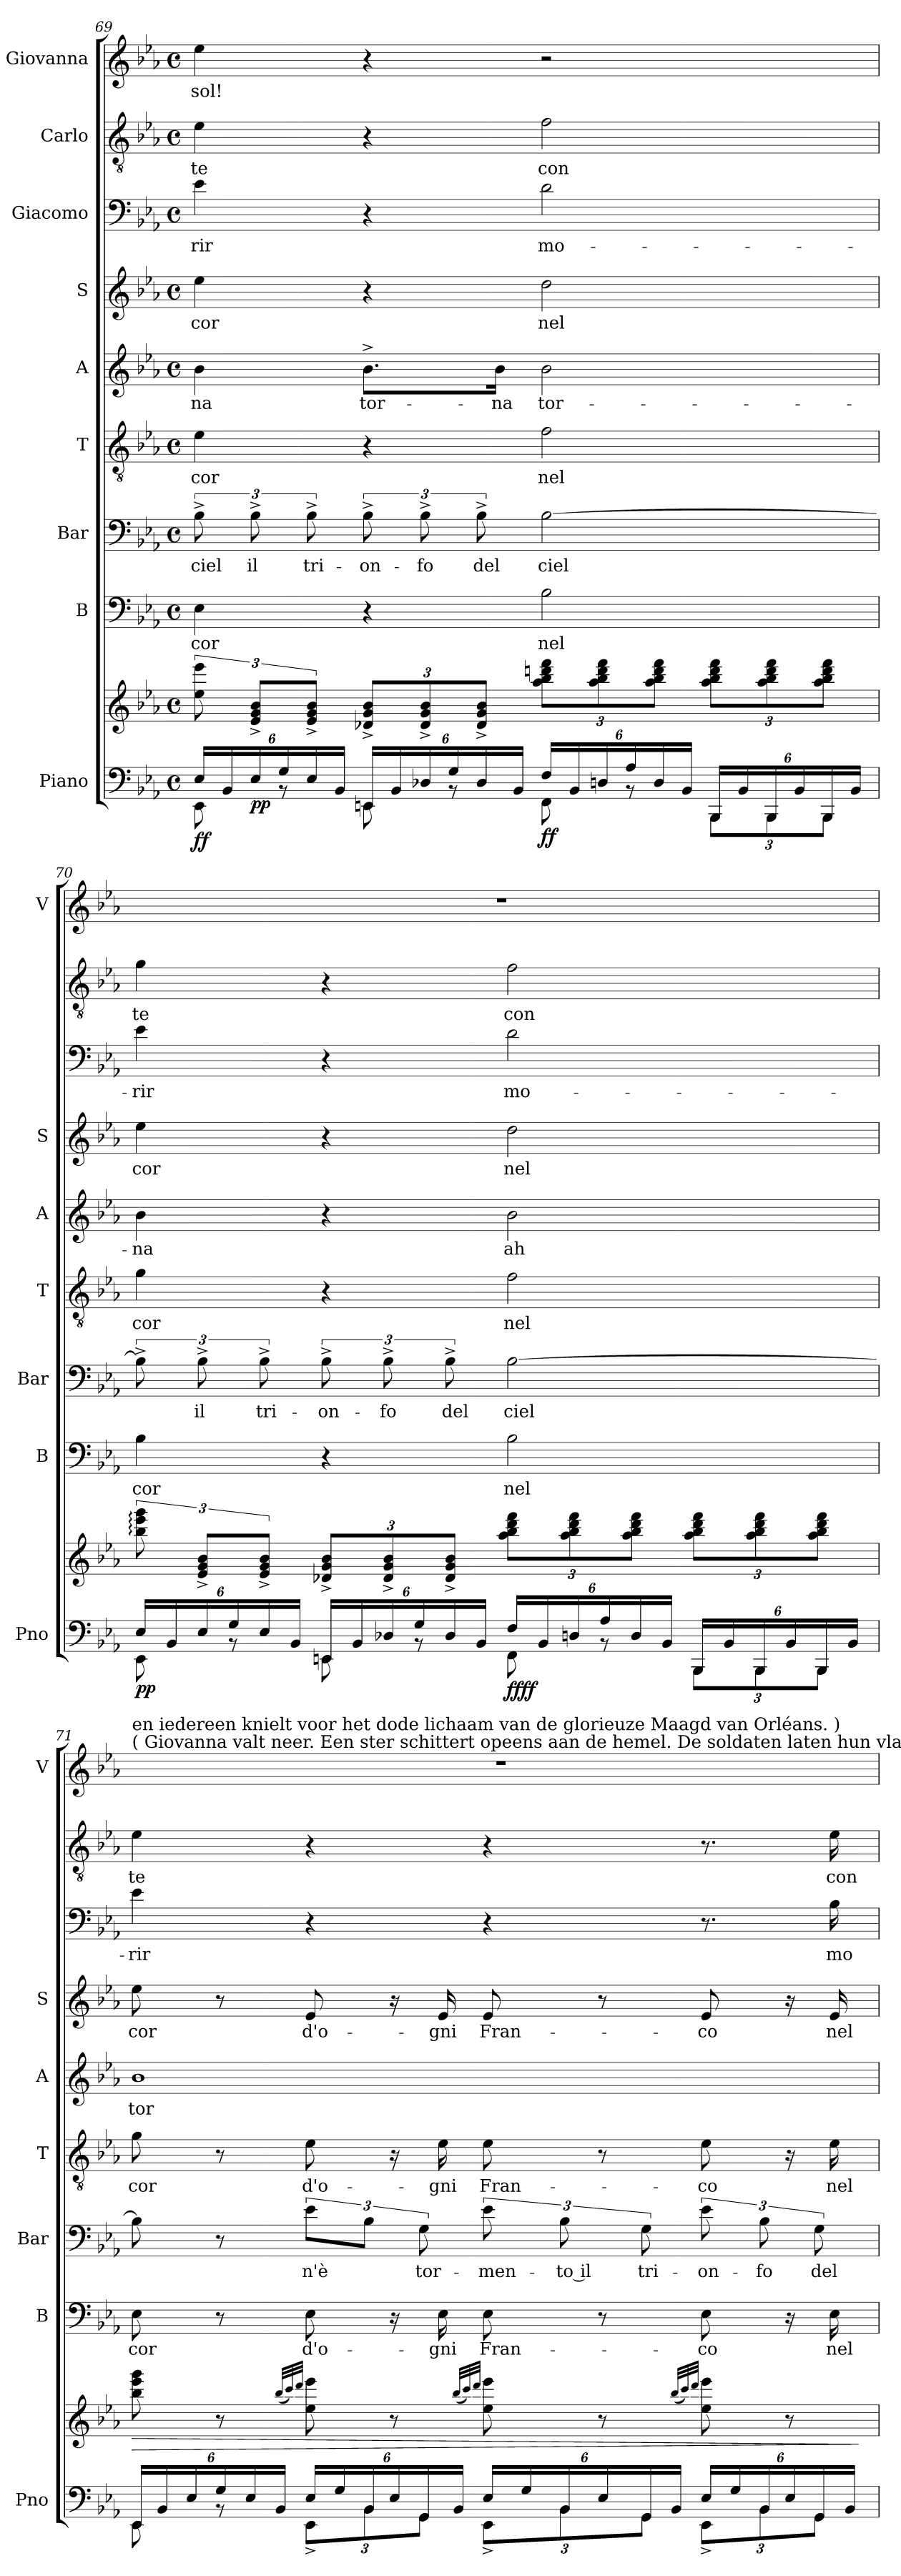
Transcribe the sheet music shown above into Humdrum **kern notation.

**kern	**kern	**dynam	**kern	**text	**kern	**text	**kern	**text	**kern	**text	**kern	**text	**kern	**text	**kern	**text	**kern	**text
*part9	*part9	*part9	*part8	*part8	*part7	*part7	*part6	*part6	*part5	*part5	*part4	*part4	*part3	*part3	*part2	*part2	*part1	*part1
*staff10	*staff9	*staff9/10	*staff8	*staff8	*staff7	*staff7	*staff6	*staff6	*staff5	*staff5	*staff4	*staff4	*staff3	*staff3	*staff2	*staff2	*staff1	*staff1
*I"Piano	*	*	*I"B	*	*I"Bar	*	*I"T	*	*I"A	*	*I"S	*	*I"Giacomo	*	*I"Carlo	*	*I"Giovanna	*
*I'Pno	*	*	*I'B	*	*I'Bar	*	*I'T	*	*I'A	*	*I'S	*	*	*	*	*	*I'V	*
*clefF4	*clefG2	*	*clefF4	*	*clefF4	*	*clefGv2	*	*clefG2	*	*clefG2	*	*clefF4	*	*clefGv2	*	*clefG2	*
*k[b-e-a-]	*k[b-e-a-]	*	*k[b-e-a-]	*	*k[b-e-a-]	*	*k[b-e-a-]	*	*k[b-e-a-]	*	*k[b-e-a-]	*	*k[b-e-a-]	*	*k[b-e-a-]	*	*k[b-e-a-]	*
*M4/4	*M4/4	*	*M4/4	*	*M4/4	*	*M4/4	*	*M4/4	*	*M4/4	*	*M4/4	*	*M4/4	*	*M4/4	*
*met(c)	*met(c)	*	*met(c)	*	*met(c)	*	*met(c)	*	*met(c)	*	*met(c)	*	*met(c)	*	*met(c)	*	*met(c)	*
*Xbrackettup	*	*	*	*	*	*	*	*	*	*	*	*	*	*	*	*	*	*
=69	=69	=69	=69	=69	=69	=69	=69	=69	=69	=69	=69	=69	=69	=69	=69	=69	=69	=69
*^	*	*	*	*	*	*	*	*	*	*	*	*	*	*	*	*	*	*
!	!	!	!LO:DY:b=2	!	!	!	!	!	!	!	!	!	!	!	!	!	!	!	!
!	!	!	!LO:DY:n=1:b	!	!	!	!	!	!	!	!	!	!	!	!	!	!	!	!
24E-/LL	8EE-\	12ee-\ 12eee-\	f f	4E-\	cor	12B-^\	ciel	4e-\	cor	4b-\	-na	4ee-\	cor	4e-\	-rir	4e-\	te	4ee-\	sol!
24BB-/	.	.	.	.	.	.	.	.	.	.	.	.	.	.	.	.	.	.	.
!	!	!	!LO:DY:n=2:b=2	!	!	!	!	!	!	!	!	!	!	!	!	!	!	!	!
!	!	!	!LO:DY:n=3:b	!	!	!	!	!	!	!	!	!	!	!	!	!	!	!	!
24E-/	.	12e-/^ 12g/^ 12b-/^L	p p	.	.	12B-^\	il	.	.	.	.	.	.	.	.	.	.	.	.
24G/	8rBB	.	.	.	.	.	.	.	.	.	.	.	.	.	.	.	.	.	.
24E-/	.	12e-/^ 12g/^ 12b-/^J	.	.	.	12B-^\	tri-	.	.	.	.	.	.	.	.	.	.	.	.
24BB-/JJ	.	.	.	.	.	.	.	.	.	.	.	.	.	.	.	.	.	.	.
*	*	*Xbrackettup	*	*	*	*	*	*	*	*	*	*	*	*	*	*	*	*	*
24EEn/LL	8EE\	12d-X/^ 12g/^ 12b-/^L	.	4r	.	12B-^\	-on-	4r	.	8.b-^\L	tor-	4r	.	4r	.	4r	.	4r	.
24BB-/	.	.	.	.	.	.	.	.	.	.	.	.	.	.	.	.	.	.	.
24D-X/	.	12d-/^ 12g/^ 12b-/^	.	.	.	12B-^\	-fo	.	.	.	.	.	.	.	.	.	.	.	.
24G/	8rBB	.	.	.	.	.	.	.	.	.	.	.	.	.	.	.	.	.	.
24D-/	.	12d-/^ 12g/^ 12b-/^J	.	.	.	12B-^\	del	.	.	.	.	.	.	.	.	.	.	.	.
.	.	.	.	.	.	.	.	.	.	16b-\Jk	-na	.	.	.	.	.	.	.	.
24BB-/JJ	.	.	.	.	.	.	.	.	.	.	.	.	.	.	.	.	.	.	.
!	!	!	!LO:DY:n=4:b=2	!	!	!	!	!	!	!	!	!	!	!	!	!	!	!	!
!	!	!	!LO:DY:n=5:b	!	!	!	!	!	!	!	!	!	!	!	!	!	!	!	!
24F/LL	8FF\	12aa-\ 12bb-\ 12dddn\ 12fff\L	f f	2B-\	nel	[2B-\	ciel	2f\	nel	2b-\	tor-	2dd\	nel	2d\	mo-	2f\	con	2r	.
24BB-/	.	.	.	.	.	.	.	.	.	.	.	.	.	.	.	.	.	.	.
24Dn/	.	12aa-\ 12bb-\ 12ddd\ 12fff\	.	.	.	.	.	.	.	.	.	.	.	.	.	.	.	.	.
24A-/	8rBB	.	.	.	.	.	.	.	.	.	.	.	.	.	.	.	.	.	.
24D/	.	12aa-\ 12bb-\ 12ddd\ 12fff\J	.	.	.	.	.	.	.	.	.	.	.	.	.	.	.	.	.
24BB-/JJ	.	.	.	.	.	.	.	.	.	.	.	.	.	.	.	.	.	.	.
24BBB-/LL	12BBB-\L	12aa-\ 12bb-\ 12ddd\ 12fff\L	.	.	.	.	.	.	.	.	.	.	.	.	.	.	.	.	.
24BB-/	.	.	.	.	.	.	.	.	.	.	.	.	.	.	.	.	.	.	.
24BBB-/	12BBB-\	12aa-\ 12bb-\ 12ddd\ 12fff\	.	.	.	.	.	.	.	.	.	.	.	.	.	.	.	.	.
24BB-/	.	.	.	.	.	.	.	.	.	.	.	.	.	.	.	.	.	.	.
24BBB-/	12BBB-\J	12aa-\ 12bb-\ 12ddd\ 12fff\J	.	.	.	.	.	.	.	.	.	.	.	.	.	.	.	.	.
24BB-/JJ	.	.	.	.	.	.	.	.	.	.	.	.	.	.	.	.	.	.	.
!!LO:PB:g=z
=70	=70	=70	=70	=70	=70	=70	=70	=70	=70	=70	=70	=70	=70	=70	=70	=70	=70	=70	=70
*	*	*brackettup	*	*	*	*	*	*	*	*	*	*	*	*	*	*	*	*	*
!	!	!	!LO:DY:b=2	!	!	!	!	!	!	!	!	!	!	!	!	!	!	!	!
!	!	!	!LO:DY:n=1:b	!	!	!	!	!	!	!	!	!	!	!	!	!	!	!	!
24E-/LL	8EE-\	12bb-\: 12eee-\: 12ggg\:	p p	4B-\	cor	12B-^\]	.	4g\	cor	4b-\	-na	4ee-\	cor	4e-\	-rir	4g\	te	1r	.
24BB-/	.	.	.	.	.	.	.	.	.	.	.	.	.	.	.	.	.	.	.
24E-/	.	12e-/^ 12g/^ 12b-/^L	.	.	.	12B-^\	il	.	.	.	.	.	.	.	.	.	.	.	.
24G/	8rBB	.	.	.	.	.	.	.	.	.	.	.	.	.	.	.	.	.	.
24E-/	.	12e-/^ 12g/^ 12b-/^J	.	.	.	12B-^\	tri-	.	.	.	.	.	.	.	.	.	.	.	.
24BB-/JJ	.	.	.	.	.	.	.	.	.	.	.	.	.	.	.	.	.	.	.
*	*	*Xbrackettup	*	*	*	*	*	*	*	*	*	*	*	*	*	*	*	*	*
24EEn/LL	8EE\	12d-X/^ 12g/^ 12b-/^L	.	4r	.	12B-^\	-on-	4r	.	4r	.	4r	.	4r	.	4r	.	.	.
24BB-/	.	.	.	.	.	.	.	.	.	.	.	.	.	.	.	.	.	.	.
24D-X/	.	12d-/^ 12g/^ 12b-/^	.	.	.	12B-^\	-fo	.	.	.	.	.	.	.	.	.	.	.	.
24G/	8rBB	.	.	.	.	.	.	.	.	.	.	.	.	.	.	.	.	.	.
24D-/	.	12d-/^ 12g/^ 12b-/^J	.	.	.	12B-^\	del	.	.	.	.	.	.	.	.	.	.	.	.
24BB-/JJ	.	.	.	.	.	.	.	.	.	.	.	.	.	.	.	.	.	.	.
!	!	!	!LO:DY:n=2:b=2	!	!	!	!	!	!	!	!	!	!	!	!	!	!	!	!
!	!	!	!LO:DY:n=3:b	!	!	!	!	!	!	!	!	!	!	!	!	!	!	!	!
24F/LL	8FF\	12aa-\ 12bb-\ 12ddd\ 12fff\L	ff ff	2B-\	nel	[2B-\	ciel	2f\	nel	2b-\	ah	2dd\	nel	2d\	mo-	2f\	con	.	.
24BB-/	.	.	.	.	.	.	.	.	.	.	.	.	.	.	.	.	.	.	.
24Dn/	.	12aa-\ 12bb-\ 12ddd\ 12fff\	.	.	.	.	.	.	.	.	.	.	.	.	.	.	.	.	.
24A-/	8rBB	.	.	.	.	.	.	.	.	.	.	.	.	.	.	.	.	.	.
24D/	.	12aa-\ 12bb-\ 12ddd\ 12fff\J	.	.	.	.	.	.	.	.	.	.	.	.	.	.	.	.	.
24BB-/JJ	.	.	.	.	.	.	.	.	.	.	.	.	.	.	.	.	.	.	.
24BBB-/LL	12BBB-\L	12aa-\ 12bb-\ 12ddd\ 12fff\L	.	.	.	.	.	.	.	.	.	.	.	.	.	.	.	.	.
24BB-/	.	.	.	.	.	.	.	.	.	.	.	.	.	.	.	.	.	.	.
24BBB-/	12BBB-\	12aa-\ 12bb-\ 12ddd\ 12fff\	.	.	.	.	.	.	.	.	.	.	.	.	.	.	.	.	.
24BB-/	.	.	.	.	.	.	.	.	.	.	.	.	.	.	.	.	.	.	.
24BBB-/	12BBB-\J	12aa-\ 12bb-\ 12ddd\ 12fff\J	.	.	.	.	.	.	.	.	.	.	.	.	.	.	.	.	.
24BB-/JJ	.	.	.	.	.	.	.	.	.	.	.	.	.	.	.	.	.	.	.
!!LO:PB:g=z
=71	=71	=71	=71	=71	=71	=71	=71	=71	=71	=71	=71	=71	=71	=71	=71	=71	=71	=71	=71
!	!	!	!	!	!	!	!	!	!	!	!	!	!	!	!	!	!	!LO:TX:a:t=( Giovanna valt neer. Een ster schittert opeens aan de hemel. De soldaten laten hun vlaggen zakken	!
!	!	!	!	!	!	!	!	!	!	!	!	!	!	!	!	!	!	!LO:TX:a:t=en iedereen knielt voor het dode lichaam van de glorieuze Maagd van Orléans. )	!
!	!	!	!LO:HP:b	!	!	!	!	!	!	!	!	!	!	!	!	!	!	!	!
24EE-/LL	8EE-\	8bb-\ 8eee-\ 8ggg\	>	8E-\	cor	8B-\]	.	8g\	cor	1b-	tor-	8ee-\	cor	4e-\	-rir	4e-\	te	1r	.
24BB-/	.	.	.	.	.	.	.	.	.	.	.	.	.	.	.	.	.	.	.
24E-/	.	.	.	.	.	.	.	.	.	.	.	.	.	.	.	.	.	.	.
24G/	8rBB	8r	.	8r	.	8r	.	8r	.	.	.	8r	.	.	.	.	.	.	.
24E-/	.	.	.	.	.	.	.	.	.	.	.	.	.	.	.	.	.	.	.
24BB-/JJ	.	.	.	.	.	.	.	.	.	.	.	.	.	.	.	.	.	.	.
.	.	(32qbb-/LLL	.	.	.	.	.	.	.	.	.	.	.	.	.	.	.	.	.
.	.	32qccc/)	.	.	.	.	.	.	.	.	.	.	.	.	.	.	.	.	.
.	.	32qddd/JJJ	.	.	.	.	.	.	.	.	.	.	.	.	.	.	.	.	.
24E-/LL	12EE-^\L	8ee-\ 8eee-\	.	8E-\	d'o-	12e-\L	n'è	8e-\	d'o-	.	.	8e-/	d'o-	4r	.	4r	.	.	.
24G/	.	.	.	.	.	.	.	.	.	.	.	.	.	.	.	.	.	.	.
24BB-/	12BB-\	.	.	.	.	12B-\J	.	.	.	.	.	.	.	.	.	.	.	.	.
24E-/	.	8r	.	16r	.	.	.	16r	.	.	.	16r	.	.	.	.	.	.	.
24GG/	12GG\J	.	.	.	.	12G\	tor-	.	.	.	.	.	.	.	.	.	.	.	.
.	.	.	.	16E-\	-gni	.	.	16e-\	-gni	.	.	16e-/	-gni	.	.	.	.	.	.
24BB-/JJ	.	.	.	.	.	.	.	.	.	.	.	.	.	.	.	.	.	.	.
.	.	(32qbb-/LLL	.	.	.	.	.	.	.	.	.	.	.	.	.	.	.	.	.
.	.	32qccc/)	.	.	.	.	.	.	.	.	.	.	.	.	.	.	.	.	.
.	.	32qddd/JJJ	.	.	.	.	.	.	.	.	.	.	.	.	.	.	.	.	.
24E-/LL	12EE-^\L	8ee-\ 8eee-\	.	8E-\	Fran-	12e-\	-men-	8e-\	Fran-	.	.	8e-/	Fran-	4r	.	4r	.	.	.
24G/	.	.	.	.	.	.	.	.	.	.	.	.	.	.	.	.	.	.	.
24BB-/	12BB-\	.	.	.	.	12B-\	-to il	.	.	.	.	.	.	.	.	.	.	.	.
24E-/	.	8r	.	8r	.	.	.	8r	.	.	.	8r	.	.	.	.	.	.	.
24GG/	12GG\J	.	.	.	.	12G\	tri-	.	.	.	.	.	.	.	.	.	.	.	.
24BB-/JJ	.	.	.	.	.	.	.	.	.	.	.	.	.	.	.	.	.	.	.
.	.	(32qbb-/LLL	.	.	.	.	.	.	.	.	.	.	.	.	.	.	.	.	.
.	.	32qccc/)	.	.	.	.	.	.	.	.	.	.	.	.	.	.	.	.	.
.	.	32qddd/JJJ	.	.	.	.	.	.	.	.	.	.	.	.	.	.	.	.	.
24E-/LL	12EE-^\L	8ee-\ 8eee-\	.	8E-\	-co	12e-\	-on-	8e-\	-co	.	.	8e-/	-co	8.r	.	8.r	.	.	.
24G/	.	.	.	.	.	.	.	.	.	.	.	.	.	.	.	.	.	.	.
24BB-/	12BB-\	.	.	.	.	12B-\	-fo	.	.	.	.	.	.	.	.	.	.	.	.
24E-/	.	8r	.	16r	.	.	.	16r	.	.	.	16r	.	.	.	.	.	.	.
24GG/	12GG\J	.	.	.	.	12G\	del	.	.	.	.	.	.	.	.	.	.	.	.
.	.	.	.	16E-\	nel	.	.	16e-\	nel	.	.	16e-/	nel	16B-\	mo-	16e-\	con	.	.
24BB-/JJ	.	.	.	.	.	.	.	.	.	.	.	.	.	.	.	.	.	.	.
*v	*v	*	*	*	*	*	*	*	*	*	*	*	*	*	*	*	*	*	*
.	.	]	.	.	.	.	.	.	.	.	.	.	.	.	.	.	.	.
=	=	=	=	=	=	=	=	=	=	=	=	=	=	=	=	=	=	=
*-	*-	*-	*-	*-	*-	*-	*-	*-	*-	*-	*-	*-	*-	*-	*-	*-	*-	*-
